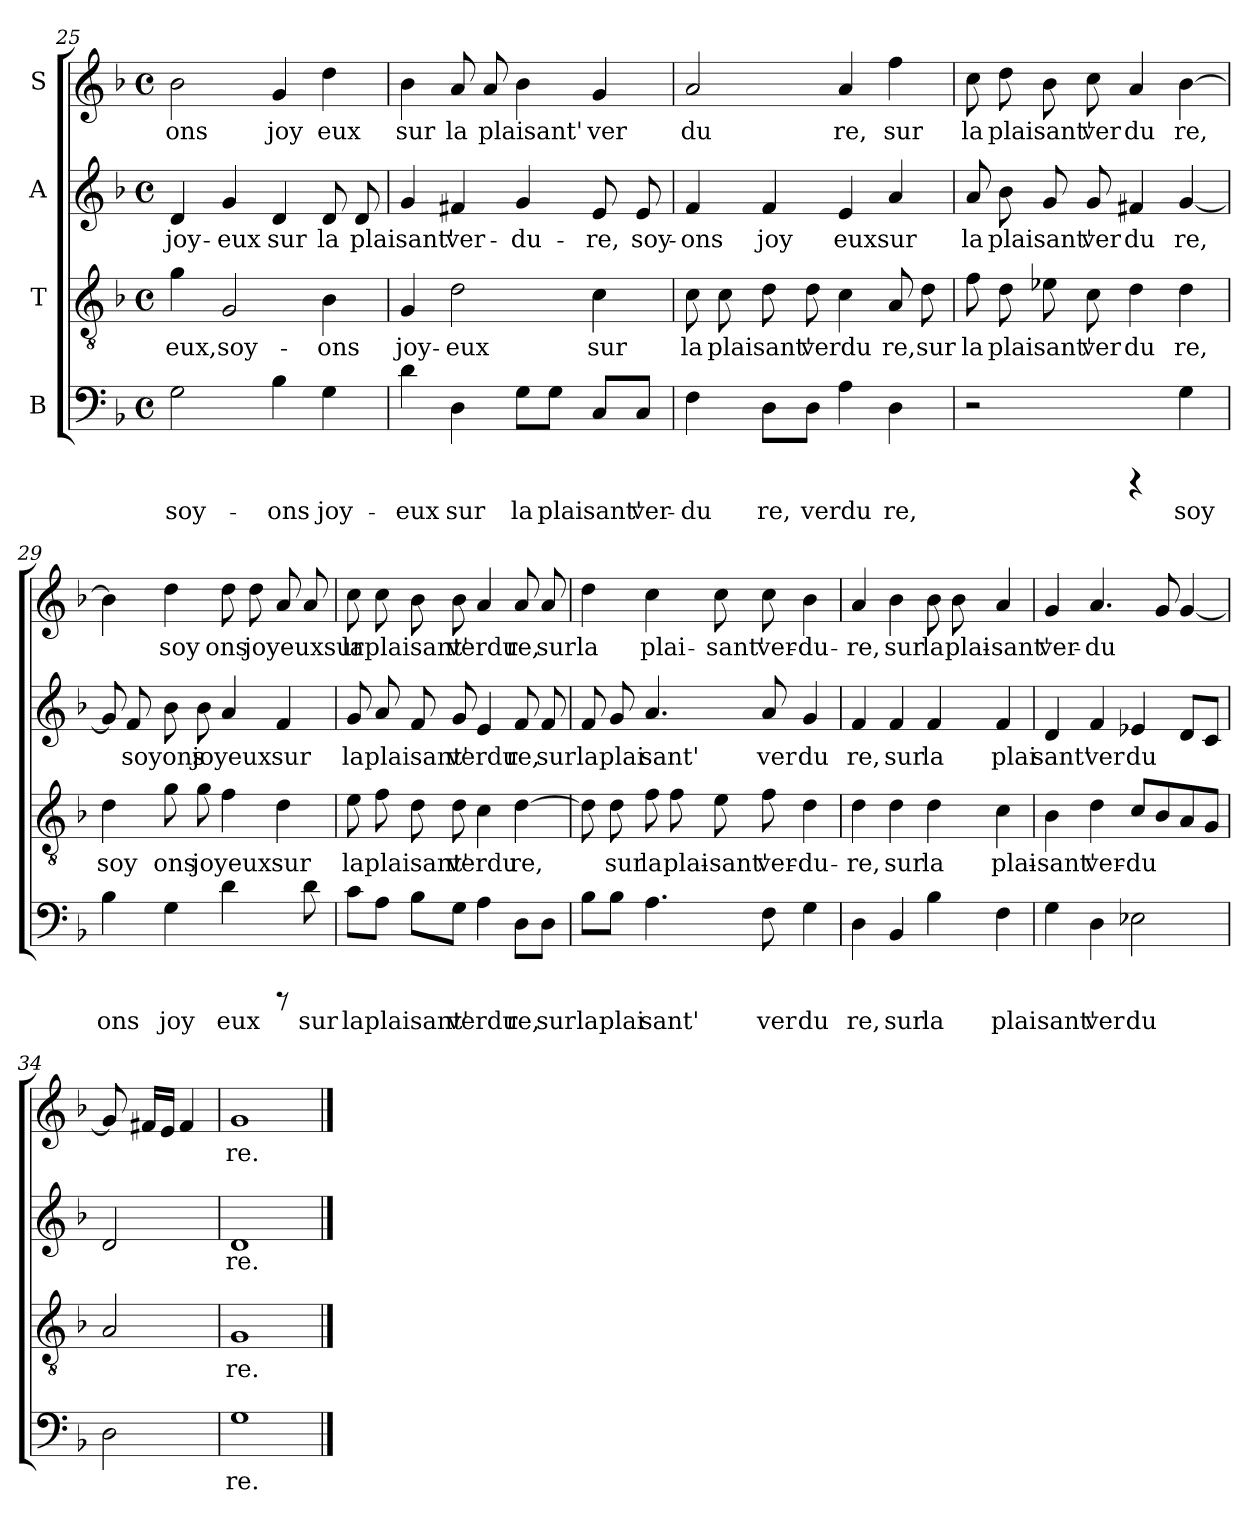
**kern	**text	**kern	**text	**kern	**text	**kern	**text
*part4	*part4	*part3	*part3	*part2	*part2	*part1	*part1
*staff4	*staff4	*staff3	*staff3	*staff2	*staff2	*staff1	*staff1
*I"B	*	*I"T	*	*I"A	*	*I"S	*
*clefF4	*	*clefGv2	*	*clefG2	*	*clefG2	*
*k[b-]	*	*k[b-]	*	*k[b-]	*	*k[b-]	*
*F:	*	*F:	*	*F:	*	*F:	*
*M4/4	*	*M4/4	*	*M4/4	*	*M4/4	*
*met(c)	*	*met(c)	*	*met(c)	*	*met(c)	*
=25	=25	=25	=25	=25	=25	=25	=25
!	!LO:LY:b:cj	!	!LO:LY:b:cj	!	!LO:LY:b:cj	!	!LO:LY:b:cj
2G\	soy-	4g\	-eux,	4d/	joy-	2b-\	ons
!	!	!	!LO:LY:b:cj	!	!LO:LY:b:cj	!	!
.	.	2G/	soy-	4g/	-eux	.	.
!	!LO:LY:b:cj	!	!	!	!LO:LY:b:cj	!	!LO:LY:b:cj
4B-\	-ons	.	.	4d/	sur	4g/	joy
!	!LO:LY:b:cj	!	!LO:LY:b:cj	!	!LO:LY:b:cj	!	!LO:LY:b:cj
4G\	joy-	4B-\	-ons	8d/	la	4dd\	eux
!	!	!	!	!	!LO:LY:b:cj	!	!
.	.	.	.	8d/	plaisant'	.	.
=26	=26	=26	=26	=26	=26	=26	=26
!	!LO:LY:b:cj	!	!LO:LY:b:cj	!	!LO:LY:b:cj	!	!LO:LY:b:cj
4d\	-eux	4G/	joy-	4g/	.	4b-\	sur
!	!LO:LY:b:cj	!	!LO:LY:b:cj	!	!LO:LY:b:cj	!	!LO:LY:b:cj
4D\	sur	2d\	-eux	4f#X/	ver-	8a/	la
!	!	!	!	!	!	!	!LO:LY:b:cj
.	.	.	.	.	.	8a/	plaisant'
!	!LO:LY:b:cj	!	!	!	!LO:LY:b:cj	!	!LO:LY:b:cj
8G\L	la	.	.	4g/	-du-	4b-\	.
!	!LO:LY:b:cj	!	!	!	!	!	!
8G\J	plaisant'	.	.	.	.	.	.
!	!LO:LY:b:cj	!	!LO:LY:b:cj	!	!LO:LY:b:cj	!	!LO:LY:b:cj
8C/L	.	4c\	sur	8e/	-re,	4g/	ver
!	!LO:LY:b:cj	!	!	!	!LO:LY:b:cj	!	!
8C/J	ver-	.	.	8e/	soy-	.	.
!!LO:PB:g=z
=27	=27	=27	=27	=27	=27	=27	=27
!	!LO:LY:b:cj	!	!LO:LY:b:cj	!	!LO:LY:b:cj	!	!LO:LY:b:cj
4F\	-du	8c\	la	4f/	-ons	2a/	du
!	!	!	!LO:LY:b:cj	!	!	!	!
.	.	8c\	plaisant'	.	.	.	.
!	!LO:LY:b:cj	!	!LO:LY:b:cj	!	!LO:LY:b:cj	!	!
8D\L	re,	8d\	.	4f/	joy	.	.
!	!LO:LY:b:cj	!	!LO:LY:b:cj	!	!	!	!
8D\J	verdu	8d\	verdu	.	.	.	.
!	!LO:LY:b:cj	!	!LO:LY:b:cj	!	!LO:LY:b:cj	!	!LO:LY:b:cj
4A\	.	4c\	.	4e/	euxsur	4a/	re,
!	!LO:LY:b:cj	!	!LO:LY:b:cj	!	!LO:LY:b:cj	!	!LO:LY:b:cj
4D\	re,	8A/	re,	4a/	.	4ff\	sur
!	!	!	!LO:LY:b:cj	!	!	!	!
.	.	8d\	sur	.	.	.	.
=28	=28	=28	=28	=28	=28	=28	=28
!	!	!	!LO:LY:b:cj	!	!LO:LY:b:cj	!	!LO:LY:b:cj
2r	.	8f\	la	8a/	la	8cc\	la
!	!	!	!LO:LY:b:cj	!	!LO:LY:b:cj	!	!LO:LY:b:cj
.	.	8d\	plaisant'	8b-\	plaisant'	8dd\	plaisant'
!	!	!	!LO:LY:b:cj	!	!LO:LY:b:cj	!	!LO:LY:b:cj
.	.	8e-X\	.	8g/	.	8b-\	.
!	!	!	!LO:LY:b:cj	!	!LO:LY:b:cj	!	!LO:LY:b:cj
.	.	8c\	ver	8g/	ver	8cc\	ver
!	!	!	!LO:LY:b:cj	!	!LO:LY:b:cj	!	!LO:LY:b:cj
4rCCC	.	4d\	du	4f#X/	du	4a/	du
!	!LO:LY:b:cj	!	!LO:LY:b:cj	!	!LO:LY:b:cj	!	!LO:LY:b:cj
4G\	soy	4d\	re,	[<4g/	re,	[>4b-\	re,
=29	=29	=29	=29	=29	=29	=29	=29
!	!LO:LY:b:cj	!	!LO:LY:b:cj	!	!LO:LY:b:cj	!	!LO:LY:b:cj
4B-\	ons	4d\	soy	8g/]	.	4b-\]	.
!	!	!	!	!	!LO:LY:b:cj	!	!
.	.	.	.	8f/	soyons	.	.
!	!LO:LY:b:cj	!	!LO:LY:b:cj	!	!LO:LY:b:cj	!	!LO:LY:b:cj
4G\	joy	8g\	ons	8b-\	.	4dd\	soy
!	!	!	!LO:LY:b:cj	!	!LO:LY:b:cj	!	!
.	.	8g\	joyeux	8b-\	joyeux	.	.
!	!LO:LY:b:cj	!	!LO:LY:b:cj	!	!LO:LY:b:cj	!	!LO:LY:b:cj
4d\	eux	4f\	.	4a/	.	8dd\	ons
!	!	!	!	!	!	!	!LO:LY:b:cj
.	.	.	.	.	.	8dd\	joyeuxsur
!	!	!	!LO:LY:b:cj	!	!LO:LY:b:cj	!	!LO:LY:b:cj
8rCCC	.	4d\	sur	4f/	sur	8a/	.
!	!LO:LY:b:cj	!	!	!	!	!	!LO:LY:b:cj
8d\	sur	.	.	.	.	8a/	.
=30	=30	=30	=30	=30	=30	=30	=30
!	!LO:LY:b:cj	!	!LO:LY:b:cj	!	!LO:LY:b:cj	!	!LO:LY:b:cj
8c\L	la	8e\	la	8g/	la	8cc\	la
!	!LO:LY:b:cj	!	!LO:LY:b:cj	!	!LO:LY:b:cj	!	!LO:LY:b:cj
8A\J	plaisant'	8f\	plaisant'	8a/	plaisant'	8cc\	plaisant'
!	!LO:LY:b:cj	!	!LO:LY:b:cj	!	!LO:LY:b:cj	!	!LO:LY:b:cj
8B-\L	.	8d\	.	8f/	.	8b-\	.
!	!LO:LY:b:cj	!	!LO:LY:b:cj	!	!LO:LY:b:cj	!	!LO:LY:b:cj
8G\J	verdu	8d\	verdu	8g/	verdu	8b-\	verdu
!	!LO:LY:b:cj	!	!LO:LY:b:cj	!	!LO:LY:b:cj	!	!LO:LY:b:cj
4A\	.	4c\	.	4e/	.	4a/	.
!	!LO:LY:b:cj	!	!LO:LY:b:cj	!	!LO:LY:b:cj	!	!LO:LY:b:cj
8D\L	re,	[<4d\	re,	8f/	re,	8a/	re,
!	!LO:LY:b:cj	!	!	!	!LO:LY:b:cj	!	!LO:LY:b:cj
8D\J	sur	.	.	8f/	sur	8a/	sur
!!LO:LB:g=z
=31	=31	=31	=31	=31	=31	=31	=31
!	!LO:LY:b:cj	!	!LO:LY:b:cj	!	!LO:LY:b:cj	!	!LO:LY:b:cj
8B-\L	la	8d\]	.	8f/	la	4dd\	la
!	!LO:LY:b:cj	!	!LO:LY:b:cj	!	!LO:LY:b:cj	!	!
8B-\J	plai	8d\	sur	8g/	plai	.	.
!	!LO:LY:b:cj	!	!LO:LY:b:cj	!	!LO:LY:b:cj	!	!LO:LY:b:cj
4.A\	sant'	8f\	la	4.a/	sant'	4cc\	plai-
!	!	!	!LO:LY:b:cj	!	!	!	!
.	.	8f\	plai-	.	.	.	.
!	!	!	!LO:LY:b:cj	!	!	!	!LO:LY:b:cj
.	.	8e\	-sant'	.	.	8cc\	-sant'
!	!LO:LY:b:cj	!	!LO:LY:b:cj	!	!LO:LY:b:cj	!	!LO:LY:b:cj
8F\	ver	8f\	ver-	8a/	ver	8cc\	ver-
!	!LO:LY:b:cj	!	!LO:LY:b:cj	!	!LO:LY:b:cj	!	!LO:LY:b:cj
4G\	du	4d\	-du-	4g/	du	4b-\	-du-
=32	=32	=32	=32	=32	=32	=32	=32
!	!LO:LY:b:cj	!	!LO:LY:b:cj	!	!LO:LY:b:cj	!	!LO:LY:b:cj
4D\	re,	4d\	-re,	4f/	re,	4a/	-re,
!	!LO:LY:b:cj	!	!LO:LY:b:cj	!	!LO:LY:b:cj	!	!LO:LY:b:cj
4BB-/	sur	4d\	sur	4f/	sur	4b-\	sur
!	!LO:LY:b:cj	!	!LO:LY:b:cj	!	!LO:LY:b:cj	!	!LO:LY:b:cj
4B-\	la	4d\	la	4f/	la	8b-\	la
!	!	!	!	!	!	!	!LO:LY:b:cj
.	.	.	.	.	.	8b-\	plai-
!	!LO:LY:b:cj	!	!LO:LY:b:cj	!	!LO:LY:b:cj	!	!LO:LY:b:cj
4F\	plai	4c\	plai-	4f/	plai	4a/	-sant'
=33	=33	=33	=33	=33	=33	=33	=33
!	!LO:LY:b:cj	!	!LO:LY:b:cj	!	!LO:LY:b:cj	!	!LO:LY:b:cj
4G\	sant'	4B-\	-sant'	4d/	sant'	4g/	ver-
!	!LO:LY:b:cj	!	!LO:LY:b:cj	!	!LO:LY:b:cj	!	!LO:LY:b:cj
4D\	ver	4d\	ver-	4f/	ver	4.a/	-du-
!	!LO:LY:b:cj	!	!LO:LY:b:cj	!	!LO:LY:b:cj	!	!
2E-X\	du	8c/L	-du-	4e-X/	du	.	.
!	!	!	!LO:LY:b:cj	!	!	!	!LO:LY:b:cj
.	.	8B-/	--	.	.	8g/	--
!	!	!	!LO:LY:b:cj	!	!LO:LY:b:cj	!	!LO:LY:b:cj
.	.	8A/	--	8d/L	.	[<4g/	--
!	!	!	!LO:LY:b:cj	!	!LO:LY:b:cj	!	!
.	.	8G/J	--	8c/J	.	.	.
=34	=34	=34	=34	=34	=34	=34	=34
!	!LO:LY:b:cj	!	!LO:LY:b:cj	!	!LO:LY:b:cj	!	!LO:LY:b:cj
2D\	.	2A/	--	2d/	.	8g/]	--
!	!	!	!	!	!	!	!LO:LY:b:cj
.	.	.	.	.	.	16f#/L	--
!	!	!	!	!	!	!	!LO:LY:b:cj
.	.	.	.	.	.	16e/J	--
!	!	!	!	!	!	!	!LO:LY:b:cj
.	.	.	.	.	.	4f#/	--
=35	=35	=35	=35	=35	=35	=35	=35
!	!LO:LY:b:cj	!	!LO:LY:b:cj	!	!LO:LY:b:cj	!	!LO:LY:b:cj
1G	re.	1G	-re.	1d	re.	1g	-re.
==	==	==	==	==	==	==	==
*-	*-	*-	*-	*-	*-	*-	*-
